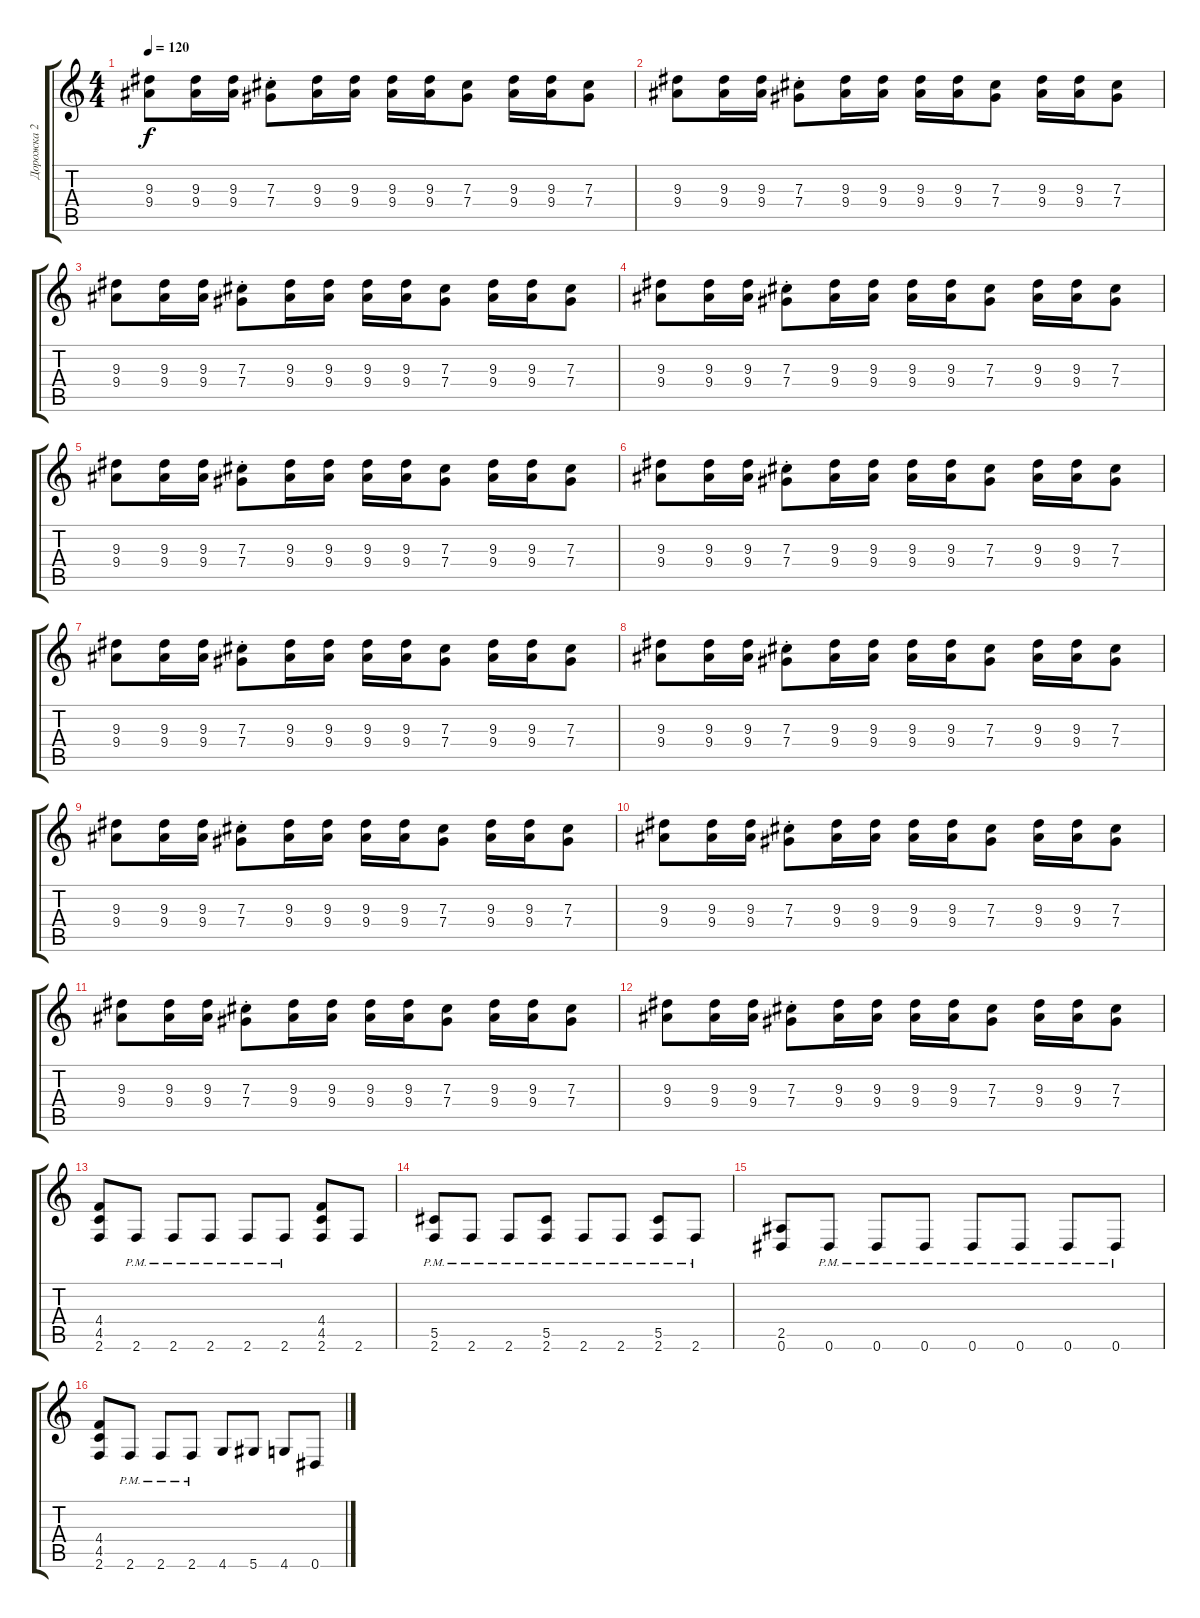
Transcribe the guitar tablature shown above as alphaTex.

\track ("Дорожка 2" "Дорожка 2") {instrument distortionguitar}
\staff {score tabs}
\tuning (Eb4 Bb3 Gb3 Db3 Ab2 Eb2) {hide}
\ts (4 4)
\tempo 120
\clef g2
\ks c
(9.3 9.4).8{dy f} (9.3 9.4).16 (9.3 9.4).16 (7.3{st} 7.4{st}).8 (9.3 9.4).16 (9.3 9.4).16 (9.3 9.4).16 (9.3 9.4).16 (7.3 7.4).8 (9.3 9.4).16 (9.3 9.4).16 (7.3 7.4).8 |
(9.3 9.4).8 (9.3 9.4).16 (9.3 9.4).16 (7.3{st} 7.4{st}).8 (9.3 9.4).16 (9.3 9.4).16 (9.3 9.4).16 (9.3 9.4).16 (7.3 7.4).8 (9.3 9.4).16 (9.3 9.4).16 (7.3 7.4).8 |
(9.3 9.4).8 (9.3 9.4).16 (9.3 9.4).16 (7.3{st} 7.4{st}).8 (9.3 9.4).16 (9.3 9.4).16 (9.3 9.4).16 (9.3 9.4).16 (7.3 7.4).8 (9.3 9.4).16 (9.3 9.4).16 (7.3 7.4).8 |
(9.3 9.4).8 (9.3 9.4).16 (9.3 9.4).16 (7.3{st} 7.4{st}).8 (9.3 9.4).16 (9.3 9.4).16 (9.3 9.4).16 (9.3 9.4).16 (7.3 7.4).8 (9.3 9.4).16 (9.3 9.4).16 (7.3 7.4).8 |
(9.3 9.4).8 (9.3 9.4).16 (9.3 9.4).16 (7.3{st} 7.4{st}).8 (9.3 9.4).16 (9.3 9.4).16 (9.3 9.4).16 (9.3 9.4).16 (7.3 7.4).8 (9.3 9.4).16 (9.3 9.4).16 (7.3 7.4).8 |
(9.3 9.4).8 (9.3 9.4).16 (9.3 9.4).16 (7.3{st} 7.4{st}).8 (9.3 9.4).16 (9.3 9.4).16 (9.3 9.4).16 (9.3 9.4).16 (7.3 7.4).8 (9.3 9.4).16 (9.3 9.4).16 (7.3 7.4).8 |
(9.3 9.4).8 (9.3 9.4).16 (9.3 9.4).16 (7.3{st} 7.4{st}).8 (9.3 9.4).16 (9.3 9.4).16 (9.3 9.4).16 (9.3 9.4).16 (7.3 7.4).8 (9.3 9.4).16 (9.3 9.4).16 (7.3 7.4).8 |
(9.3 9.4).8 (9.3 9.4).16 (9.3 9.4).16 (7.3{st} 7.4{st}).8 (9.3 9.4).16 (9.3 9.4).16 (9.3 9.4).16 (9.3 9.4).16 (7.3 7.4).8 (9.3 9.4).16 (9.3 9.4).16 (7.3 7.4).8 |
(9.3 9.4).8 (9.3 9.4).16 (9.3 9.4).16 (7.3{st} 7.4{st}).8 (9.3 9.4).16 (9.3 9.4).16 (9.3 9.4).16 (9.3 9.4).16 (7.3 7.4).8 (9.3 9.4).16 (9.3 9.4).16 (7.3 7.4).8 |
(9.3 9.4).8 (9.3 9.4).16 (9.3 9.4).16 (7.3{st} 7.4{st}).8 (9.3 9.4).16 (9.3 9.4).16 (9.3 9.4).16 (9.3 9.4).16 (7.3 7.4).8 (9.3 9.4).16 (9.3 9.4).16 (7.3 7.4).8 |
(9.3 9.4).8 (9.3 9.4).16 (9.3 9.4).16 (7.3{st} 7.4{st}).8 (9.3 9.4).16 (9.3 9.4).16 (9.3 9.4).16 (9.3 9.4).16 (7.3 7.4).8 (9.3 9.4).16 (9.3 9.4).16 (7.3 7.4).8 |
(9.3 9.4).8 (9.3 9.4).16 (9.3 9.4).16 (7.3{st} 7.4{st}).8 (9.3 9.4).16 (9.3 9.4).16 (9.3 9.4).16 (9.3 9.4).16 (7.3 7.4).8 (9.3 9.4).16 (9.3 9.4).16 (7.3 7.4).8 |
(4.4 4.5 2.6).8 2.6{pm}.8 2.6{pm}.8 2.6{pm}.8 2.6{pm}.8 2.6{pm}.8 (4.4 4.5 2.6).8 2.6.8 |
(5.5 2.6{pm}).8 2.6{pm}.8 2.6{pm}.8 (5.5 2.6{pm}).8 2.6{pm}.8 2.6{pm}.8 (5.5 2.6{pm}).8 2.6{pm}.8 |
(2.5 0.6).8 0.6{pm}.8 0.6{pm}.8 0.6{pm}.8 0.6{pm}.8 0.6{pm}.8 0.6{pm}.8 0.6{pm}.8 |
(4.4 4.5 2.6).8 2.6{pm}.8 2.6{pm}.8 2.6{pm}.8 4.6.8 5.6.8 4.6.8 0.6.8
